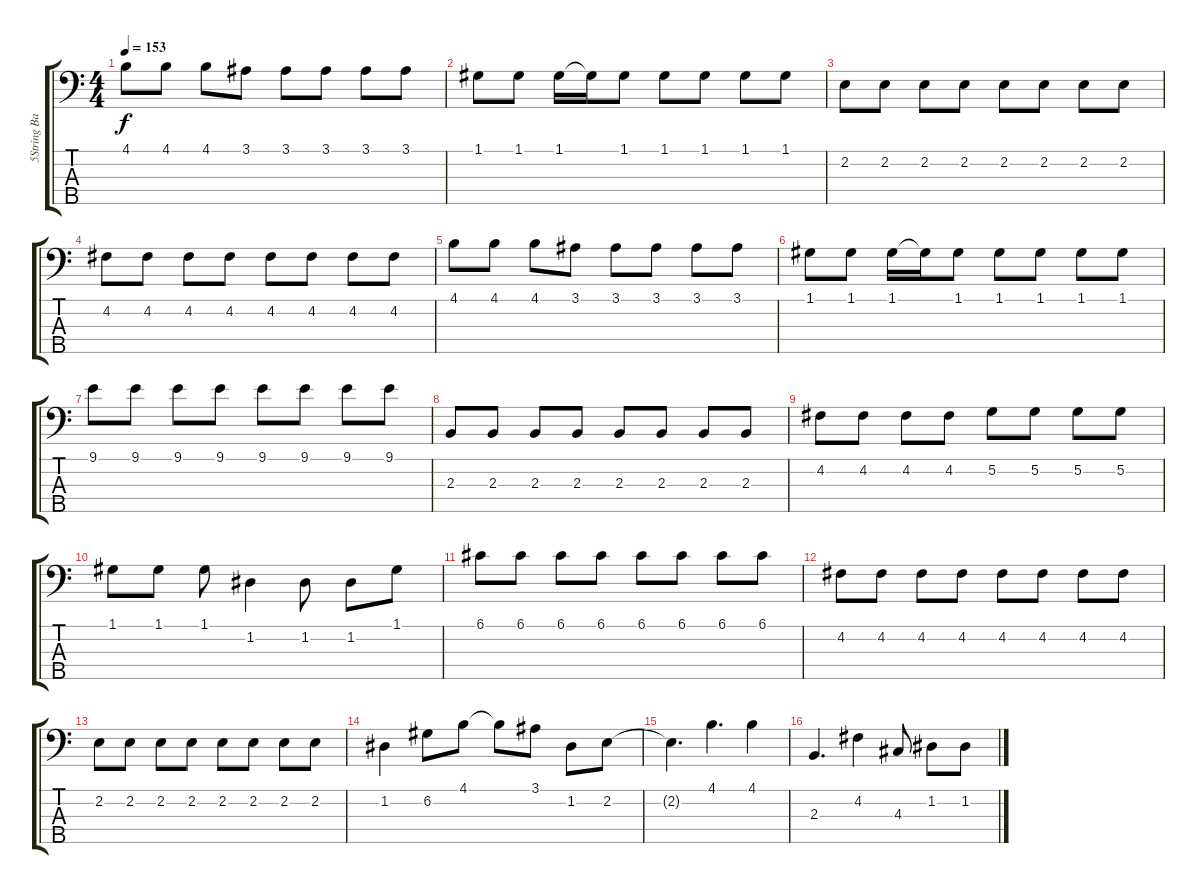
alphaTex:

\track ("5String Bass" "5String Ba") {instrument fretlessbass}
\staff {score tabs}
\tuning (G2 D2 A1 E1 B0) {hide}
\ts (4 4)
\tempo 153
\clef f4
\ks c
4.1.8{dy f} 4.1.8 4.1.8 3.1.8 3.1.8 3.1.8 3.1.8 3.1.8 |
1.1.8 1.1.8 1.1.16 1.1{t}.16 1.1.8 1.1.8 1.1.8 1.1.8 1.1.8 |
2.2.8 2.2.8 2.2.8 2.2.8 2.2.8 2.2.8 2.2.8 2.2.8 |
4.2.8 4.2.8 4.2.8 4.2.8 4.2.8 4.2.8 4.2.8 4.2.8 |
4.1.8 4.1.8 4.1.8 3.1.8 3.1.8 3.1.8 3.1.8 3.1.8 |
1.1.8 1.1.8 1.1.16 1.1{t}.16 1.1.8 1.1.8 1.1.8 1.1.8 1.1.8 |
9.1.8 9.1.8 9.1.8 9.1.8 9.1.8 9.1.8 9.1.8 9.1.8 |
2.3.8 2.3.8 2.3.8 2.3.8 2.3.8 2.3.8 2.3.8 2.3.8 |
4.2.8 4.2.8 4.2.8 4.2.8 5.2.8 5.2.8 5.2.8 5.2.8 |
1.1.8 1.1.8 1.1.8 1.2.4 1.2.8 1.2.8 1.1.8 |
6.1.8 6.1.8 6.1.8 6.1.8 6.1.8 6.1.8 6.1.8 6.1.8 |
4.2.8 4.2.8 4.2.8 4.2.8 4.2.8 4.2.8 4.2.8 4.2.8 |
2.2.8 2.2.8 2.2.8 2.2.8 2.2.8 2.2.8 2.2.8 2.2.8 |
1.2.4 6.2.8 4.1.8 4.1{t}.8 3.1.8 1.2.8 2.2.8 |
2.2{t}.4{d} 4.1.4{d} 4.1.4 |
2.3.4{d} 4.2.4 4.3.8 1.2.8 1.2.8
